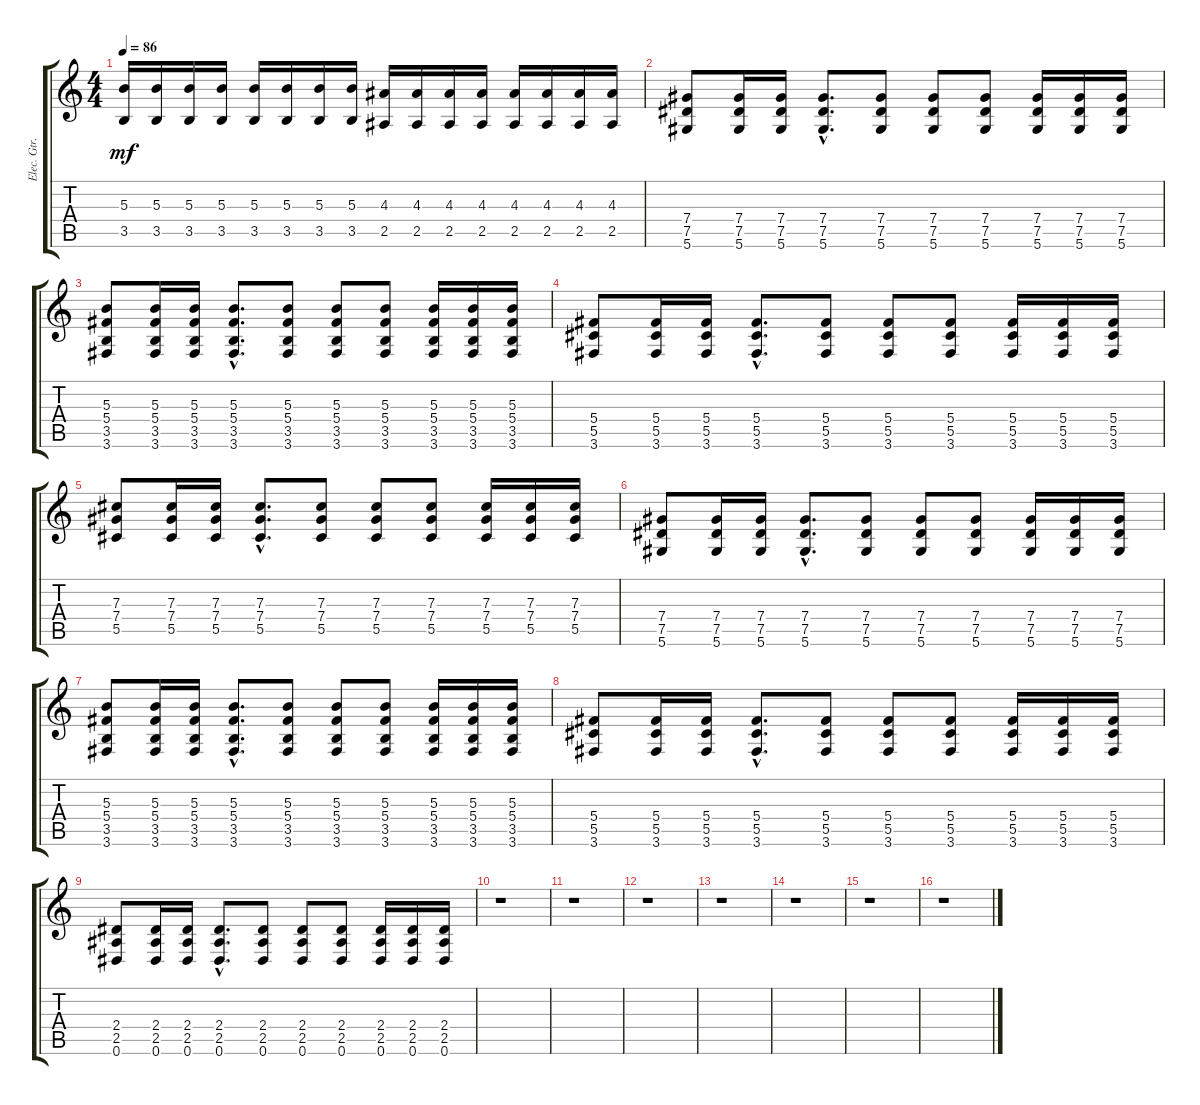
\track ("Elec. Gtr." "Elec. Gtr.") {instrument distortionguitar}
\staff {score tabs}
\tuning (Eb4 Bb3 Gb3 Db3 Ab2 Eb2) {hide}
\ts (4 4)
\tempo 86
\clef g2
\ks c
(5.3 3.5).16{dy mf} (5.3 3.5).16 (5.3 3.5).16 (5.3 3.5).16 (5.3 3.5).16 (5.3 3.5).16 (5.3 3.5).16 (5.3 3.5).16 (4.3 2.5).16 (4.3 2.5).16 (4.3 2.5).16 (4.3 2.5).16 (4.3 2.5).16 (4.3 2.5).16 (4.3 2.5).16 (4.3 2.5).16 |
(7.4 7.5 5.6).8 (7.4 7.5 5.6).16 (7.4 7.5 5.6).16 (7.4{hac} 7.5{hac} 5.6{hac}).8{d} (7.4 7.5 5.6).8 (7.4 7.5 5.6).8 (7.4 7.5 5.6).8 (7.4 7.5 5.6).16 (7.4 7.5 5.6).16 (7.4 7.5 5.6).16 |
(5.3 5.4 3.5 3.6).8 (5.3 5.4 3.5 3.6).16 (5.3 5.4 3.5 3.6).16 (5.3{hac} 5.4{hac} 3.5{hac} 3.6{hac}).8{d} (5.3 5.4 3.5 3.6).8 (5.3 5.4 3.5 3.6).8 (5.3 5.4 3.5 3.6).8 (5.3 5.4 3.5 3.6).16 (5.3 5.4 3.5 3.6).16 (5.3 5.4 3.5 3.6).16 |
(5.4 5.5 3.6).8 (5.4 5.5 3.6).16 (5.4 5.5 3.6).16 (5.4{hac} 5.5{hac} 3.6{hac}).8{d} (5.4 5.5 3.6).8 (5.4 5.5 3.6).8 (5.4 5.5 3.6).8 (5.4 5.5 3.6).16 (5.4 5.5 3.6).16 (5.4 5.5 3.6).16 |
(7.3 7.4 5.5).8 (7.3 7.4 5.5).16 (7.3 7.4 5.5).16 (7.3{hac} 7.4{hac} 5.5{hac}).8{d} (7.3 7.4 5.5).8 (7.3 7.4 5.5).8 (7.3 7.4 5.5).8 (7.3 7.4 5.5).16 (7.3 7.4 5.5).16 (7.3 7.4 5.5).16 |
(7.4 7.5 5.6).8 (7.4 7.5 5.6).16 (7.4 7.5 5.6).16 (7.4{hac} 7.5{hac} 5.6{hac}).8{d} (7.4 7.5 5.6).8 (7.4 7.5 5.6).8 (7.4 7.5 5.6).8 (7.4 7.5 5.6).16 (7.4 7.5 5.6).16 (7.4 7.5 5.6).16 |
(5.3 5.4 3.5 3.6).8 (5.3 5.4 3.5 3.6).16 (5.3 5.4 3.5 3.6).16 (5.3{hac} 5.4{hac} 3.5{hac} 3.6{hac}).8{d} (5.3 5.4 3.5 3.6).8 (5.3 5.4 3.5 3.6).8 (5.3 5.4 3.5 3.6).8 (5.3 5.4 3.5 3.6).16 (5.3 5.4 3.5 3.6).16 (5.3 5.4 3.5 3.6).16 |
(5.4 5.5 3.6).8 (5.4 5.5 3.6).16 (5.4 5.5 3.6).16 (5.4{hac} 5.5{hac} 3.6{hac}).8{d} (5.4 5.5 3.6).8 (5.4 5.5 3.6).8 (5.4 5.5 3.6).8 (5.4 5.5 3.6).16 (5.4 5.5 3.6).16 (5.4 5.5 3.6).16 |
(2.4 2.5 0.6).8 (2.4 2.5 0.6).16 (2.4 2.5 0.6).16 (2.4{hac} 2.5{hac} 0.6{hac}).8{d} (2.4 2.5 0.6).8 (2.4 2.5 0.6).8 (2.4 2.5 0.6).8 (2.4 2.5 0.6).16 (2.4 2.5 0.6).16 (2.4 2.5 0.6).16 |
r.1 |
r.1 |
r.1 |
r.1 |
r.1 |
r.1 |
r.1
